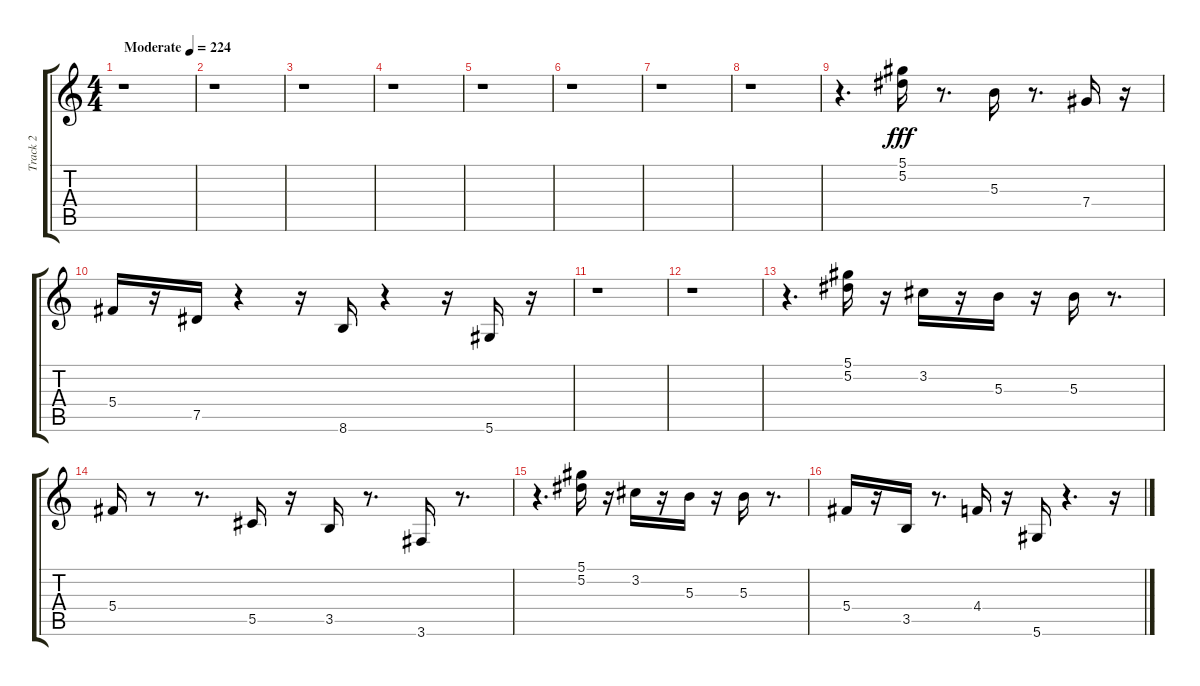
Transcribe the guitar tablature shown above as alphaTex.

\track ("Track 2" "Track 2") {instrument electricguitarmuted}
\staff {score tabs}
\tuning (Eb4 Bb3 Gb3 Db3 Ab2 Eb2) {hide}
\ts (4 4)
\tempo (224 "Moderate")
\clef g2
\ks c
r.1{dy fff instrument electricguitarmuted} |
r.1 |
r.1 |
r.1 |
r.1 |
r.1 |
r.1 |
r.1 |
r.4{d} (5.1 5.2).16 r.8{d} 5.3.16 r.8{d} 7.4.16 r.16 |
5.4.16 r.16 7.5.16 r.4 r.16 8.6.16 r.4 r.16 5.6.16 r.16 |
r.1 |
r.1 |
r.4{d} (5.1 5.2).16 r.16 3.2.16 r.16 5.3.16 r.16 5.3.16 r.8{d} |
5.4.16 r.8 r.8{d} 5.5.16 r.16 3.5.16 r.8{d} 3.6.16 r.8{d} |
r.4{d} (5.1 5.2).16 r.16 3.2.16 r.16 5.3.16 r.16 5.3.16 r.8{d} |
5.4.16 r.16 3.5.16 r.8{d} 4.4.16 r.16 5.6.16 r.4{d} r.16
